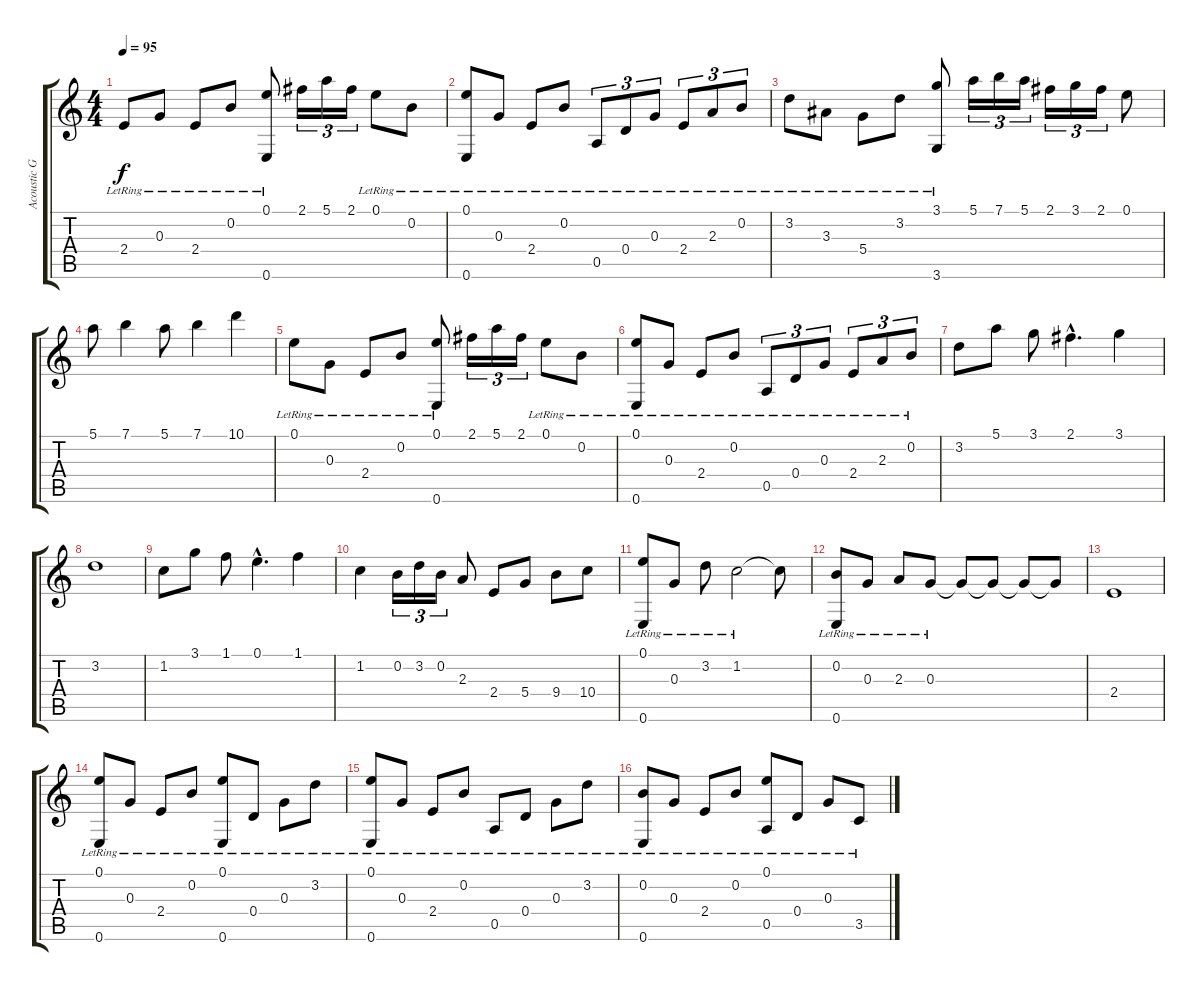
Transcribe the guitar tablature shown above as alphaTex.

\track ("Acoustic Guitar" "Acoustic G") {instrument acousticguitarsteel}
\staff {score tabs}
\tuning (E4 B3 G3 D3 A2 E2) {hide}
\ts (4 4)
\tempo 95
\clef g2
\ks c
2.4{lr}.8{dy f} 0.3{lr}.8 2.4{lr}.8 0.2{lr}.8 (0.1{lr} 0.6{lr}).8 2.1.16{tu (3 2)} 5.1.16{tu (3 2)} 2.1.16{tu (3 2)} 0.1{lr}.8 0.2{lr}.8 |
(0.1{lr} 0.6{lr}).8 0.3{lr}.8 2.4{lr}.8 0.2{lr}.8 0.5{lr}.8{tu (3 2)} 0.4{lr}.8{tu (3 2)} 0.3{lr}.8{tu (3 2)} 2.4{lr}.8{tu (3 2)} 2.3{lr}.8{tu (3 2)} 0.2{lr}.8{tu (3 2)} |
3.2{lr}.8 3.3{lr}.8 5.4{lr}.8 3.2{lr}.8 (3.1{lr} 3.6{lr}).8 5.1.16{tu (3 2)} 7.1.16{tu (3 2)} 5.1.16{tu (3 2)} 2.1.16{tu (3 2)} 3.1.16{tu (3 2)} 2.1.16{tu (3 2)} 0.1.8 |
5.1.8 7.1.4 5.1.8 7.1.4 10.1.4 |
0.1{lr}.8 0.3{lr}.8 2.4{lr}.8 0.2{lr}.8 (0.1{lr} 0.6{lr}).8 2.1.16{tu (3 2)} 5.1.16{tu (3 2)} 2.1.16{tu (3 2)} 0.1{lr}.8 0.2{lr}.8 |
(0.1{lr} 0.6{lr}).8 0.3{lr}.8 2.4{lr}.8 0.2{lr}.8 0.5{lr}.8{tu (3 2)} 0.4{lr}.8{tu (3 2)} 0.3{lr}.8{tu (3 2)} 2.4{lr}.8{tu (3 2)} 2.3{lr}.8{tu (3 2)} 0.2{lr}.8{tu (3 2)} |
3.2.8 5.1.8 3.1.8 2.1{hac}.4{d} 3.1.4 |
3.2.1 |
1.2.8 3.1.8 1.1.8 0.1{hac}.4{d} 1.1.4 |
1.2.4 0.2.16{tu (3 2)} 3.2.16{tu (3 2)} 0.2.16{tu (3 2)} 2.3.8 2.4.8 5.4.8 9.4.8 10.4.8 |
(0.1{lr} 0.6{lr}).8 0.3{lr}.8 3.2{lr}.8 1.2{lr}.2 1.2{t}.8 |
(0.2{lr} 0.6{lr}).8 0.3{lr}.8 2.3{lr}.8 0.3{lr}.8 0.3{t}.8 0.3{t}.8 0.3{t}.8 0.3{t}.8 |
2.4.1 |
(0.1{lr} 0.6{lr}).8 0.3{lr}.8 2.4{lr}.8 0.2{lr}.8 (0.1{lr} 0.6{lr}).8 0.4{lr}.8 0.3{lr}.8 3.2{lr}.8 |
(0.1{lr} 0.6{lr}).8 0.3{lr}.8 2.4{lr}.8 0.2{lr}.8 0.5{lr}.8 0.4{lr}.8 0.3{lr}.8 3.2{lr}.8 |
(0.2{lr} 0.6{lr}).8 0.3{lr}.8 2.4{lr}.8 0.2{lr}.8 (0.1{lr} 0.5{lr}).8 0.4{lr}.8 0.3{lr}.8 3.5{lr}.8
